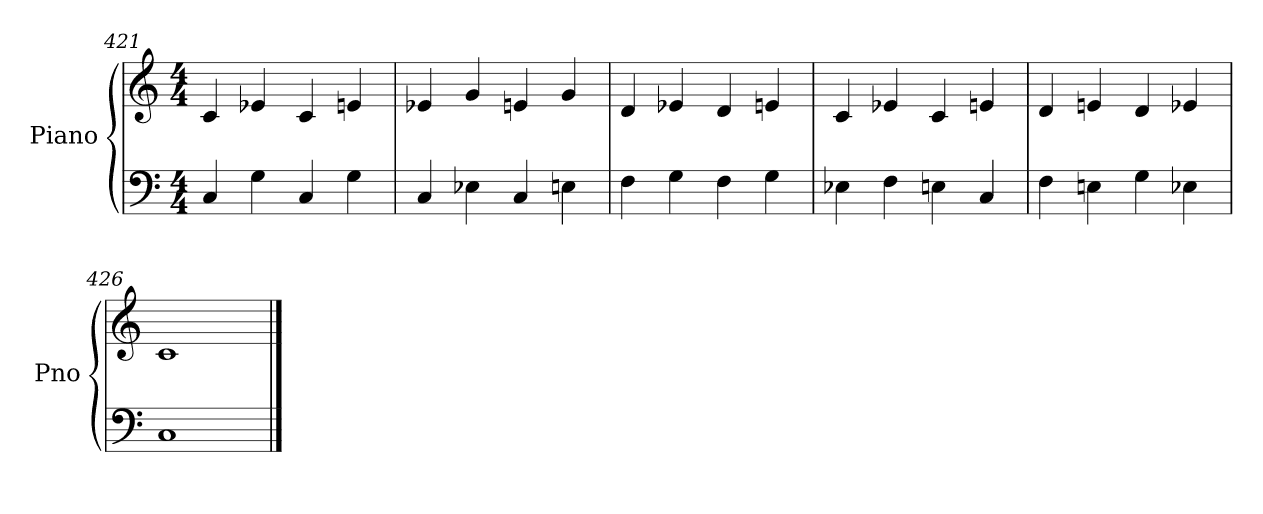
**kern	**kern
*part1	*part1
*staff2	*staff1
*I"Piano	*
*I'Pno	*
!!LO:PB:g=z
*clefF4	*clefG2
*k[]	*k[]
*M4/4	*M4/4
=421	=421
4C/	4c/
4G\	4e-X/
4C/	4c/
4G\	4en/
=422	=422
4C/	4e-X/
4E-X\	4g/
4C/	4en/
4En\	4g/
=423	=423
4F\	4d/
4G\	4e-X/
4F\	4d/
4G\	4en/
=424	=424
4E-X\	4c/
4F\	4e-X/
4En\	4c/
4C/	4en/
=425	=425
4F\	4d/
4En\	4en/
4G\	4d/
4E-X\	4e-X/
=426	=426
1C	1c
==	==
*-	*-
